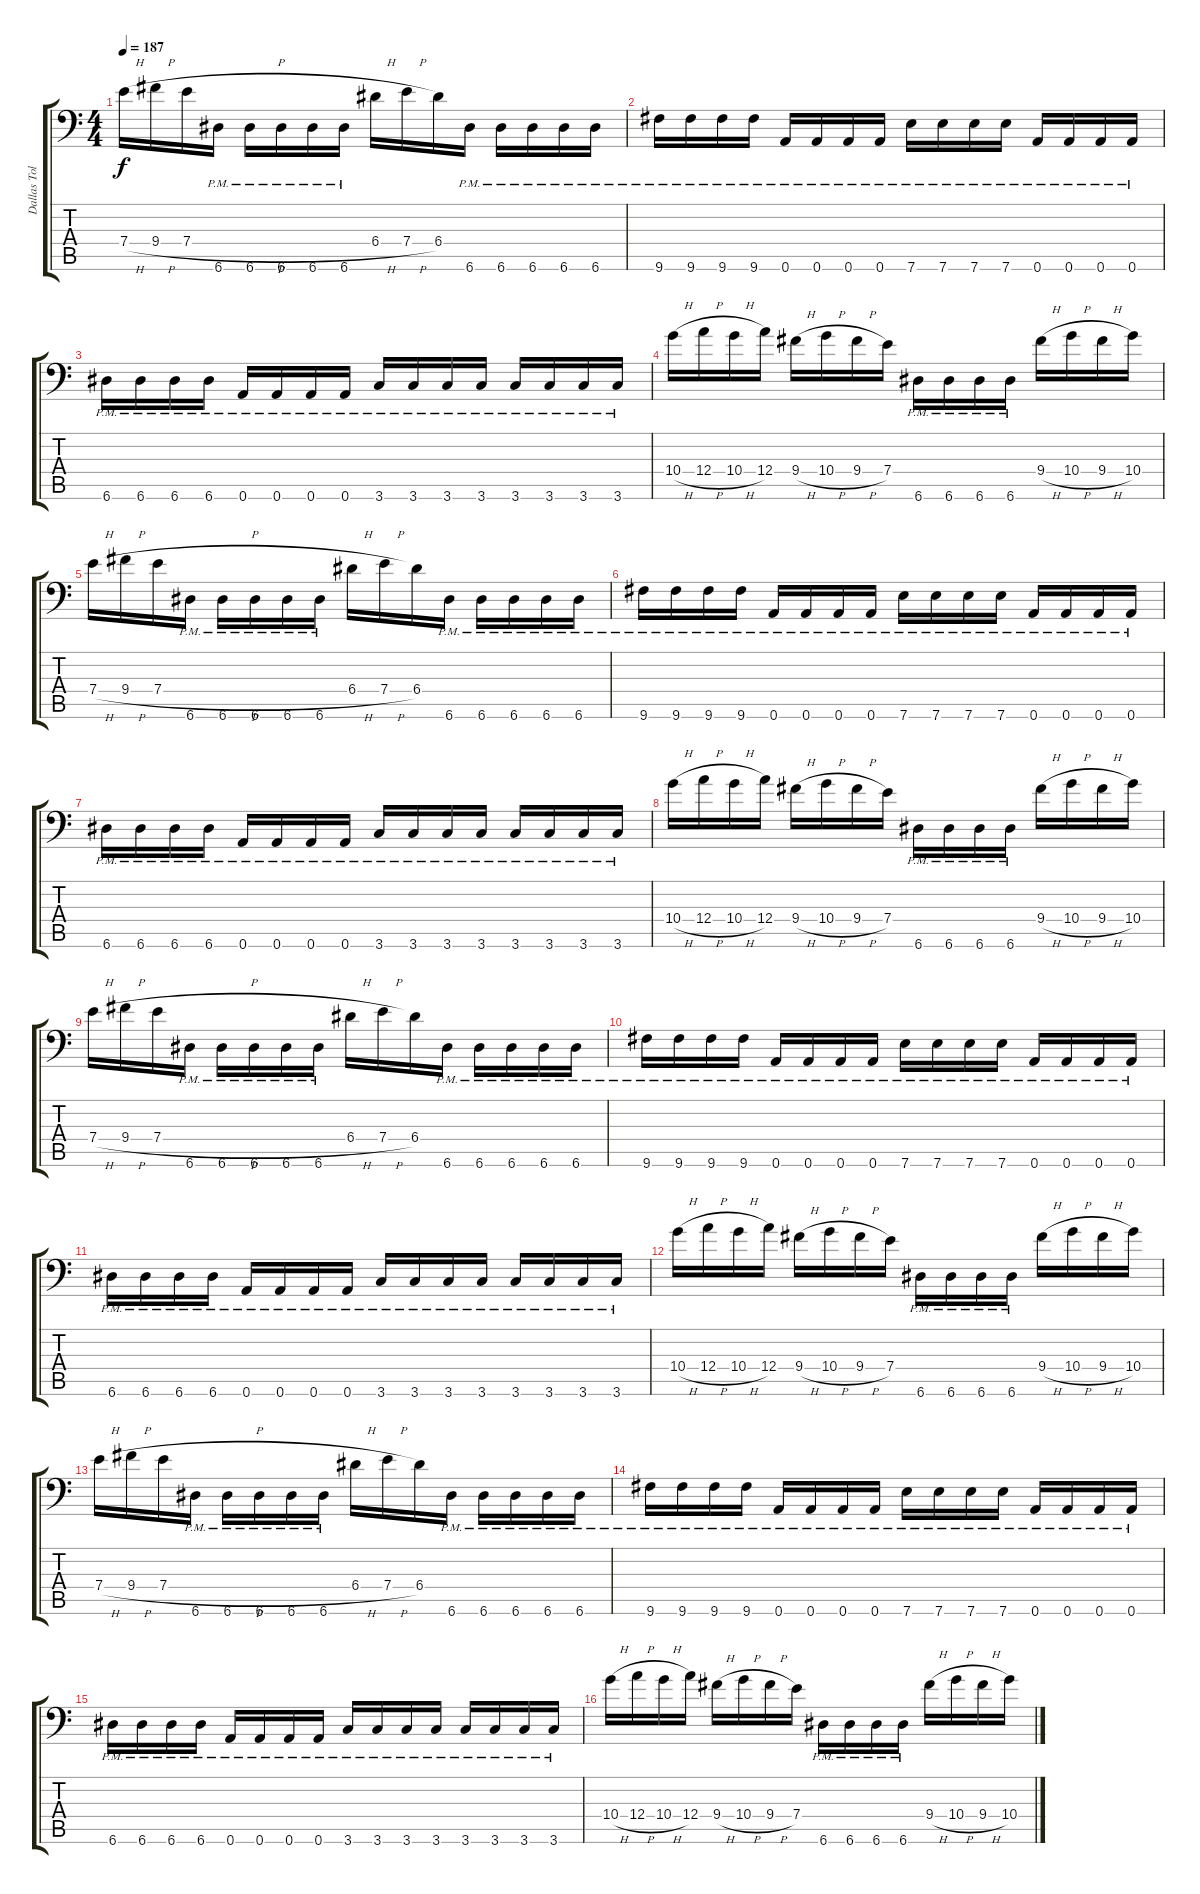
\track ("Dallas Toler-Wade" "Dallas Tol") {instrument distortionguitar}
\staff {score tabs}
\tuning (B3 Gb3 D3 A2 E2 A1) {hide}
\ts (4 4)
\tempo 187
\clef f4
\ks c
7.4{h}.16{dy f} 9.4{h}.16 7.4{h}.16 6.6{pm}.16 6.6{pm}.16 6.6{pm}.16 6.6{pm}.16 6.6{pm}.16 6.4{h}.16 7.4{h}.16 6.4.16 6.6{pm}.16 6.6{pm}.16 6.6{pm}.16 6.6{pm}.16 6.6{pm}.16 |
9.6{pm}.16 9.6{pm}.16 9.6{pm}.16 9.6{pm}.16 0.6{pm}.16 0.6{pm}.16 0.6{pm}.16 0.6{pm}.16 7.6{pm}.16 7.6{pm}.16 7.6{pm}.16 7.6{pm}.16 0.6{pm}.16 0.6{pm}.16 0.6{pm}.16 0.6{pm}.16 |
6.6{pm}.16 6.6{pm}.16 6.6{pm}.16 6.6{pm}.16 0.6{pm}.16 0.6{pm}.16 0.6{pm}.16 0.6{pm}.16 3.6{pm}.16 3.6{pm}.16 3.6{pm}.16 3.6{pm}.16 3.6{pm}.16 3.6{pm}.16 3.6{pm}.16 3.6{pm}.16 |
10.4{h}.16 12.4{h}.16 10.4{h}.16 12.4.16 9.4{h}.16 10.4{h}.16 9.4{h}.16 7.4.16 6.6{pm}.16 6.6{pm}.16 6.6{pm}.16 6.6{pm}.16 9.4{h}.16 10.4{h}.16 9.4{h}.16 10.4.16 |
7.4{h}.16 9.4{h}.16 7.4{h}.16 6.6{pm}.16 6.6{pm}.16 6.6{pm}.16 6.6{pm}.16 6.6{pm}.16 6.4{h}.16 7.4{h}.16 6.4.16 6.6{pm}.16 6.6{pm}.16 6.6{pm}.16 6.6{pm}.16 6.6{pm}.16 |
9.6{pm}.16 9.6{pm}.16 9.6{pm}.16 9.6{pm}.16 0.6{pm}.16 0.6{pm}.16 0.6{pm}.16 0.6{pm}.16 7.6{pm}.16 7.6{pm}.16 7.6{pm}.16 7.6{pm}.16 0.6{pm}.16 0.6{pm}.16 0.6{pm}.16 0.6{pm}.16 |
6.6{pm}.16 6.6{pm}.16 6.6{pm}.16 6.6{pm}.16 0.6{pm}.16 0.6{pm}.16 0.6{pm}.16 0.6{pm}.16 3.6{pm}.16 3.6{pm}.16 3.6{pm}.16 3.6{pm}.16 3.6{pm}.16 3.6{pm}.16 3.6{pm}.16 3.6{pm}.16 |
10.4{h}.16 12.4{h}.16 10.4{h}.16 12.4.16 9.4{h}.16 10.4{h}.16 9.4{h}.16 7.4.16 6.6{pm}.16 6.6{pm}.16 6.6{pm}.16 6.6{pm}.16 9.4{h}.16 10.4{h}.16 9.4{h}.16 10.4.16 |
7.4{h}.16 9.4{h}.16 7.4{h}.16 6.6{pm}.16 6.6{pm}.16 6.6{pm}.16 6.6{pm}.16 6.6{pm}.16 6.4{h}.16 7.4{h}.16 6.4.16 6.6{pm}.16 6.6{pm}.16 6.6{pm}.16 6.6{pm}.16 6.6{pm}.16 |
9.6{pm}.16 9.6{pm}.16 9.6{pm}.16 9.6{pm}.16 0.6{pm}.16 0.6{pm}.16 0.6{pm}.16 0.6{pm}.16 7.6{pm}.16 7.6{pm}.16 7.6{pm}.16 7.6{pm}.16 0.6{pm}.16 0.6{pm}.16 0.6{pm}.16 0.6{pm}.16 |
6.6{pm}.16 6.6{pm}.16 6.6{pm}.16 6.6{pm}.16 0.6{pm}.16 0.6{pm}.16 0.6{pm}.16 0.6{pm}.16 3.6{pm}.16 3.6{pm}.16 3.6{pm}.16 3.6{pm}.16 3.6{pm}.16 3.6{pm}.16 3.6{pm}.16 3.6{pm}.16 |
10.4{h}.16 12.4{h}.16 10.4{h}.16 12.4.16 9.4{h}.16 10.4{h}.16 9.4{h}.16 7.4.16 6.6{pm}.16 6.6{pm}.16 6.6{pm}.16 6.6{pm}.16 9.4{h}.16 10.4{h}.16 9.4{h}.16 10.4.16 |
7.4{h}.16 9.4{h}.16 7.4{h}.16 6.6{pm}.16 6.6{pm}.16 6.6{pm}.16 6.6{pm}.16 6.6{pm}.16 6.4{h}.16 7.4{h}.16 6.4.16 6.6{pm}.16 6.6{pm}.16 6.6{pm}.16 6.6{pm}.16 6.6{pm}.16 |
9.6{pm}.16 9.6{pm}.16 9.6{pm}.16 9.6{pm}.16 0.6{pm}.16 0.6{pm}.16 0.6{pm}.16 0.6{pm}.16 7.6{pm}.16 7.6{pm}.16 7.6{pm}.16 7.6{pm}.16 0.6{pm}.16 0.6{pm}.16 0.6{pm}.16 0.6{pm}.16 |
6.6{pm}.16 6.6{pm}.16 6.6{pm}.16 6.6{pm}.16 0.6{pm}.16 0.6{pm}.16 0.6{pm}.16 0.6{pm}.16 3.6{pm}.16 3.6{pm}.16 3.6{pm}.16 3.6{pm}.16 3.6{pm}.16 3.6{pm}.16 3.6{pm}.16 3.6{pm}.16 |
10.4{h}.16 12.4{h}.16 10.4{h}.16 12.4.16 9.4{h}.16 10.4{h}.16 9.4{h}.16 7.4.16 6.6{pm}.16 6.6{pm}.16 6.6{pm}.16 6.6{pm}.16 9.4{h}.16 10.4{h}.16 9.4{h}.16 10.4.16
